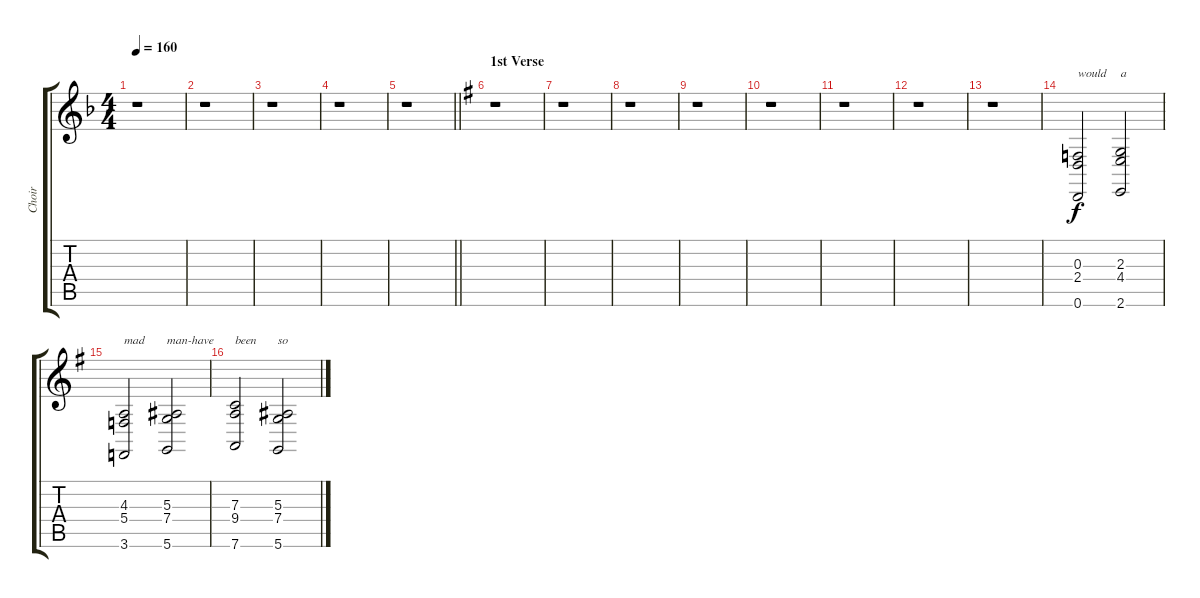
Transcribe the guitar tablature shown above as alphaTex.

\track ("Choir" "Choir") {instrument lead1square}
\staff {score tabs}
\tuning (D4 A3 F3 C3 G2 D2) {hide}
\ts (4 4)
\tempo 160
\clef g2
\ks dminor
r.1{dy f} |
r.1 |
r.1 |
r.1 |
\barLineRight lightlight
r.1 |
\section ("" "1st Verse")
\ks eminor
r.1 |
r.1 |
r.1 |
r.1 |
r.1 |
r.1 |
r.1 |
r.1 |
(0.3 2.4 0.6).2{txt "would"} (2.3 4.4 2.6).2{txt "a"} |
(4.3 5.4 3.6).2{txt "mad"} (5.3 7.4 5.6).2{txt "man-have"} |
(7.3 9.4 7.6).2{txt "been"} (5.3 7.4 5.6).2{txt "so"}
